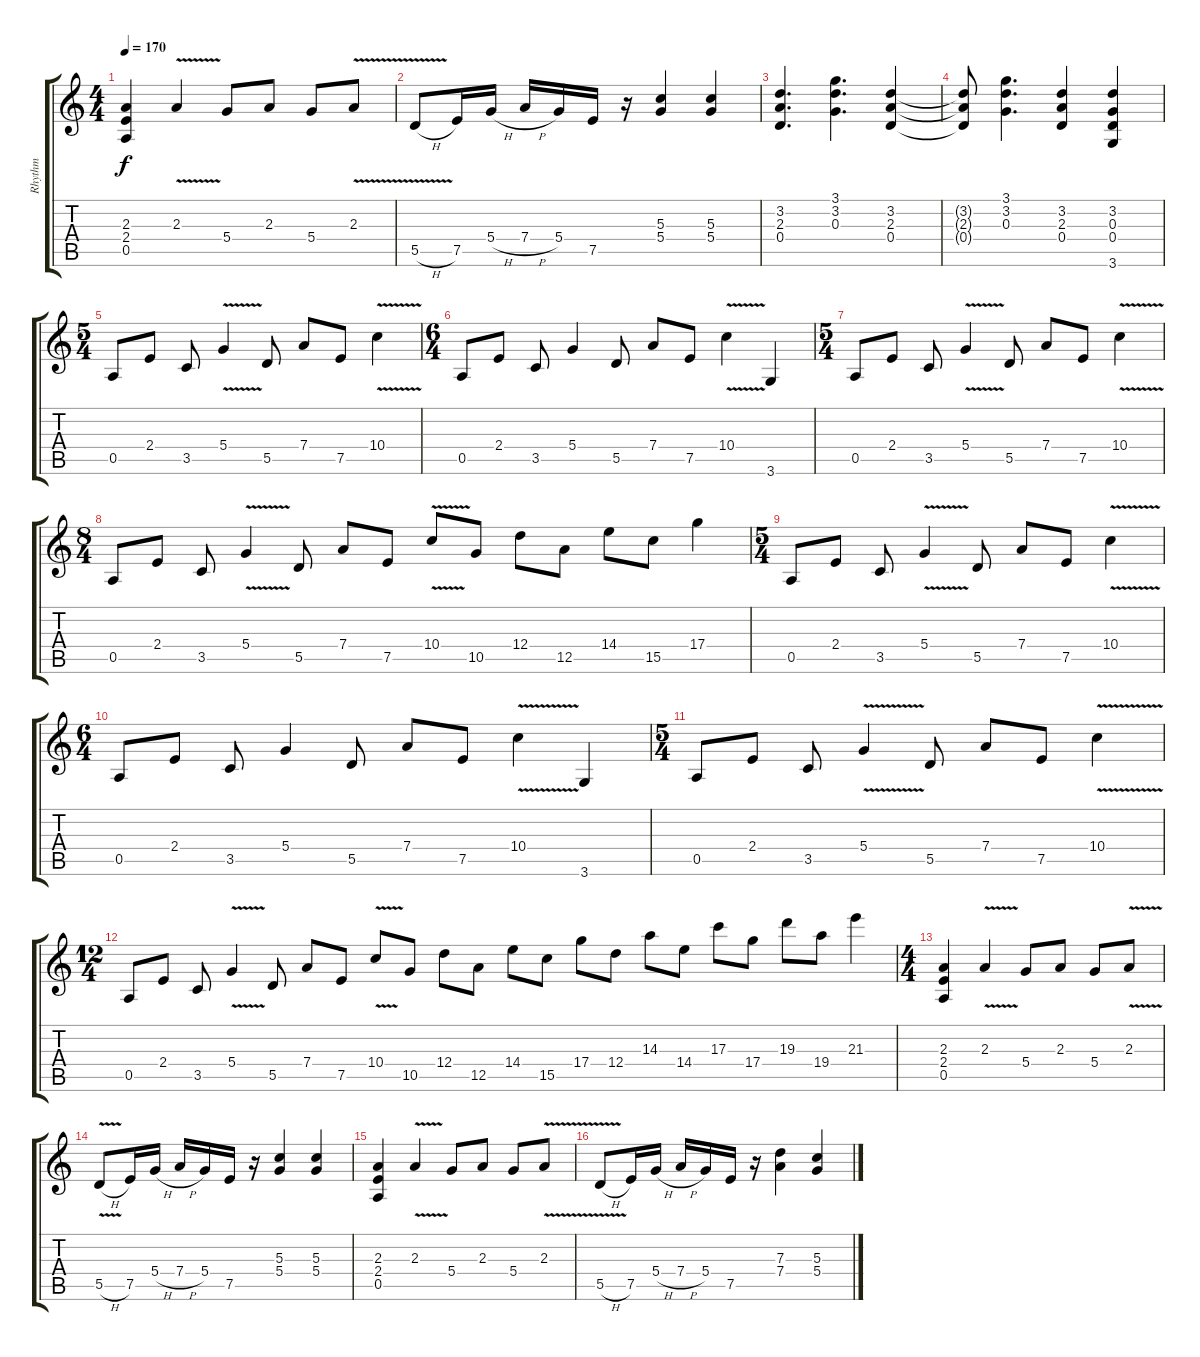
\track ("Rhythm" "Rhythm") {instrument overdrivenguitar}
\staff {score tabs}
\tuning (E4 B3 G3 D3 A2 E2) {hide}
\ts (4 4)
\tempo 170
\clef g2
\ks c
(2.3 2.4 0.5).4{dy f} 2.3{v}.4 5.4.8 2.3.8 5.4.8 2.3{v}.8 |
5.5{v h}.8 7.5.16 5.4{h}.16 7.4{h}.16 5.4.16 7.5.16 r.16 (5.3 5.4).4 (5.3 5.4).4 |
(3.2 2.3 0.4).4{d} (3.1 3.2 0.3).4{d} (3.2 2.3 0.4).4 |
(3.2{t} 2.3{t} 0.4{t}).8 (3.1 3.2 0.3).4{d} (3.2 2.3 0.4).4 (3.2 0.3 0.4 3.6).4 |
\ts (5 4)
0.5.8 2.4.8 3.5.8 5.4{v}.4 5.5.8 7.4.8 7.5.8 10.4{v}.4 |
\ts (6 4)
0.5.8 2.4.8 3.5.8 5.4.4 5.5.8 7.4.8 7.5.8 10.4{v}.4 3.6.4 |
\ts (5 4)
0.5.8 2.4.8 3.5.8 5.4{v}.4 5.5.8 7.4.8 7.5.8 10.4{v}.4 |
\ts (8 4)
0.5.8 2.4.8 3.5.8 5.4{v}.4 5.5.8 7.4.8 7.5.8 10.4{v}.8 10.5.8 12.4.8 12.5.8 14.4.8 15.5.8 17.4.4 |
\ts (5 4)
0.5.8 2.4.8 3.5.8 5.4{v}.4 5.5.8 7.4.8 7.5.8 10.4{v}.4 |
\ts (6 4)
0.5.8 2.4.8 3.5.8 5.4.4 5.5.8 7.4.8 7.5.8 10.4{v}.4 3.6.4 |
\ts (5 4)
0.5.8 2.4.8 3.5.8 5.4{v}.4 5.5.8 7.4.8 7.5.8 10.4{v}.4 |
\ts (12 4)
0.5.8 2.4.8 3.5.8 5.4{v}.4 5.5.8 7.4.8 7.5.8 10.4{v}.8 10.5.8 12.4.8 12.5.8 14.4.8 15.5.8 17.4.8 12.4.8 14.3.8 14.4.8 17.3.8 17.4.8 19.3.8 19.4.8 21.3.4 |
\ts (4 4)
(2.3 2.4 0.5).4 2.3{v}.4 5.4.8 2.3.8 5.4.8 2.3{v}.8 |
5.5{v h}.8 7.5.16 5.4{h}.16 7.4{h}.16 5.4.16 7.5.16 r.16 (5.3 5.4).4 (5.3 5.4).4 |
(2.3 2.4 0.5).4 2.3{v}.4 5.4.8 2.3.8 5.4.8 2.3{v}.8 |
5.5{v h}.8 7.5.16 5.4{h}.16 7.4{h}.16 5.4.16 7.5.16 r.16 (7.3 7.4).4 (5.3 5.4).4
